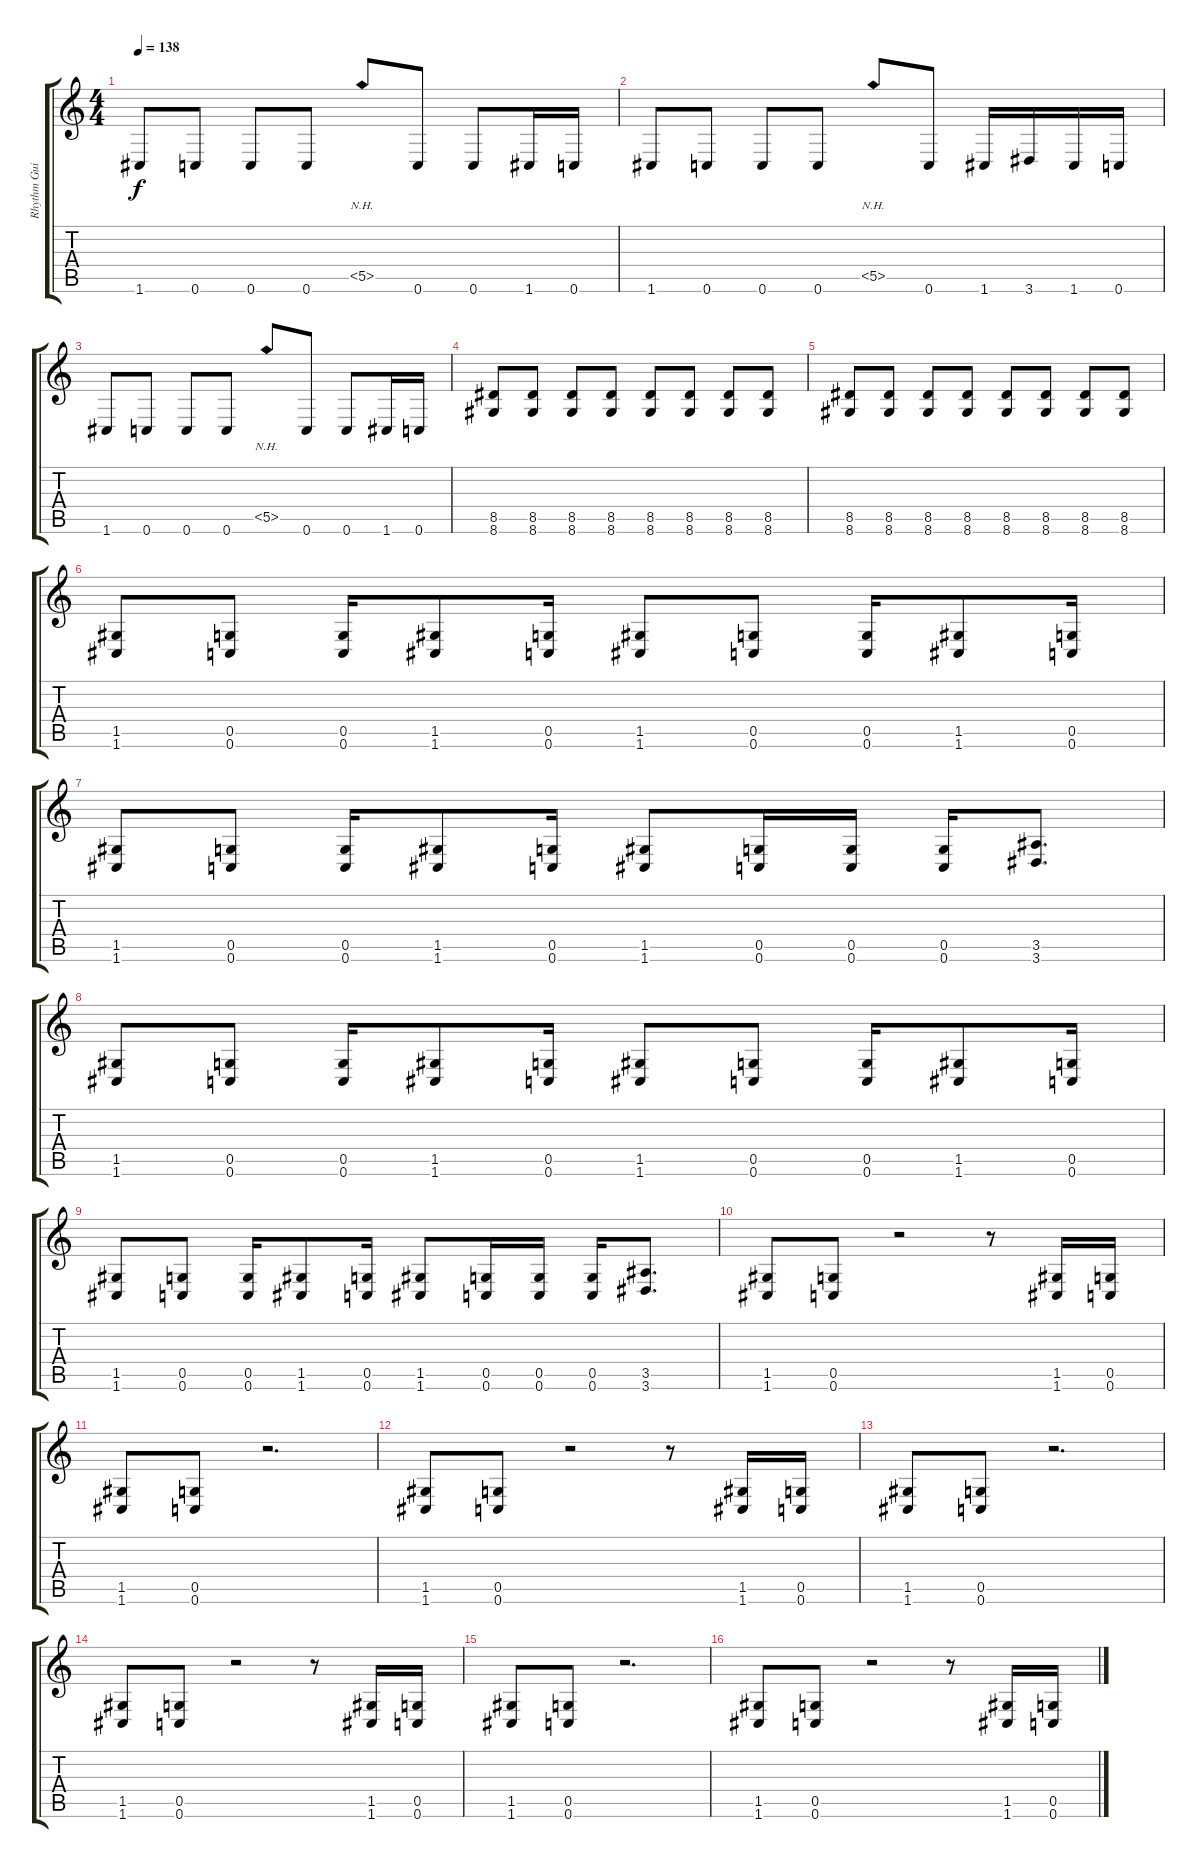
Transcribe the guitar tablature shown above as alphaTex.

\track ("Rhythm Guitar" "Rhythm Gui") {instrument distortionguitar}
\staff {score tabs}
\tuning (D4 A3 F3 C3 G2 C2) {hide}
\ts (4 4)
\tempo 138
\clef g2
\ks c
1.6.8{dy f} 0.6.8 0.6.8 0.6.8 5.5{nh}.8 0.6.8 0.6.8 1.6.16 0.6.16 |
1.6.8 0.6.8 0.6.8 0.6.8 5.5{nh}.8 0.6.8 1.6.16 3.6.16 1.6.16 0.6.16 |
1.6.8 0.6.8 0.6.8 0.6.8 5.5{nh}.8 0.6.8 0.6.8 1.6.16 0.6.16 |
(8.5 8.6).8 (8.5 8.6).8 (8.5 8.6).8 (8.5 8.6).8 (8.5 8.6).8 (8.5 8.6).8 (8.5 8.6).8 (8.5 8.6).8 |
(8.5 8.6).8 (8.5 8.6).8 (8.5 8.6).8 (8.5 8.6).8 (8.5 8.6).8 (8.5 8.6).8 (8.5 8.6).8 (8.5 8.6).8 |
(1.5 1.6).8 (0.5 0.6).8 (0.5 0.6).16 (1.5 1.6).8 (0.5 0.6).16 (1.5 1.6).8 (0.5 0.6).8 (0.5 0.6).16 (1.5 1.6).8 (0.5 0.6).16 |
(1.5 1.6).8 (0.5 0.6).8 (0.5 0.6).16 (1.5 1.6).8 (0.5 0.6).16 (1.5 1.6).8 (0.5 0.6).16 (0.5 0.6).16 (0.5 0.6).16 (3.5 3.6).8{d} |
(1.5 1.6).8 (0.5 0.6).8 (0.5 0.6).16 (1.5 1.6).8 (0.5 0.6).16 (1.5 1.6).8 (0.5 0.6).8 (0.5 0.6).16 (1.5 1.6).8 (0.5 0.6).16 |
(1.5 1.6).8 (0.5 0.6).8 (0.5 0.6).16 (1.5 1.6).8 (0.5 0.6).16 (1.5 1.6).8 (0.5 0.6).16 (0.5 0.6).16 (0.5 0.6).16 (3.5 3.6).8{d} |
(1.5 1.6).8 (0.5 0.6).8 r.2 r.8 (1.5 1.6).16 (0.5 0.6).16 |
(1.5 1.6).8 (0.5 0.6).8 r.2{d} |
(1.5 1.6).8 (0.5 0.6).8 r.2 r.8 (1.5 1.6).16 (0.5 0.6).16 |
(1.5 1.6).8 (0.5 0.6).8 r.2{d} |
(1.5 1.6).8 (0.5 0.6).8 r.2 r.8 (1.5 1.6).16 (0.5 0.6).16 |
(1.5 1.6).8 (0.5 0.6).8 r.2{d} |
(1.5 1.6).8 (0.5 0.6).8 r.2 r.8 (1.5 1.6).16 (0.5 0.6).16
